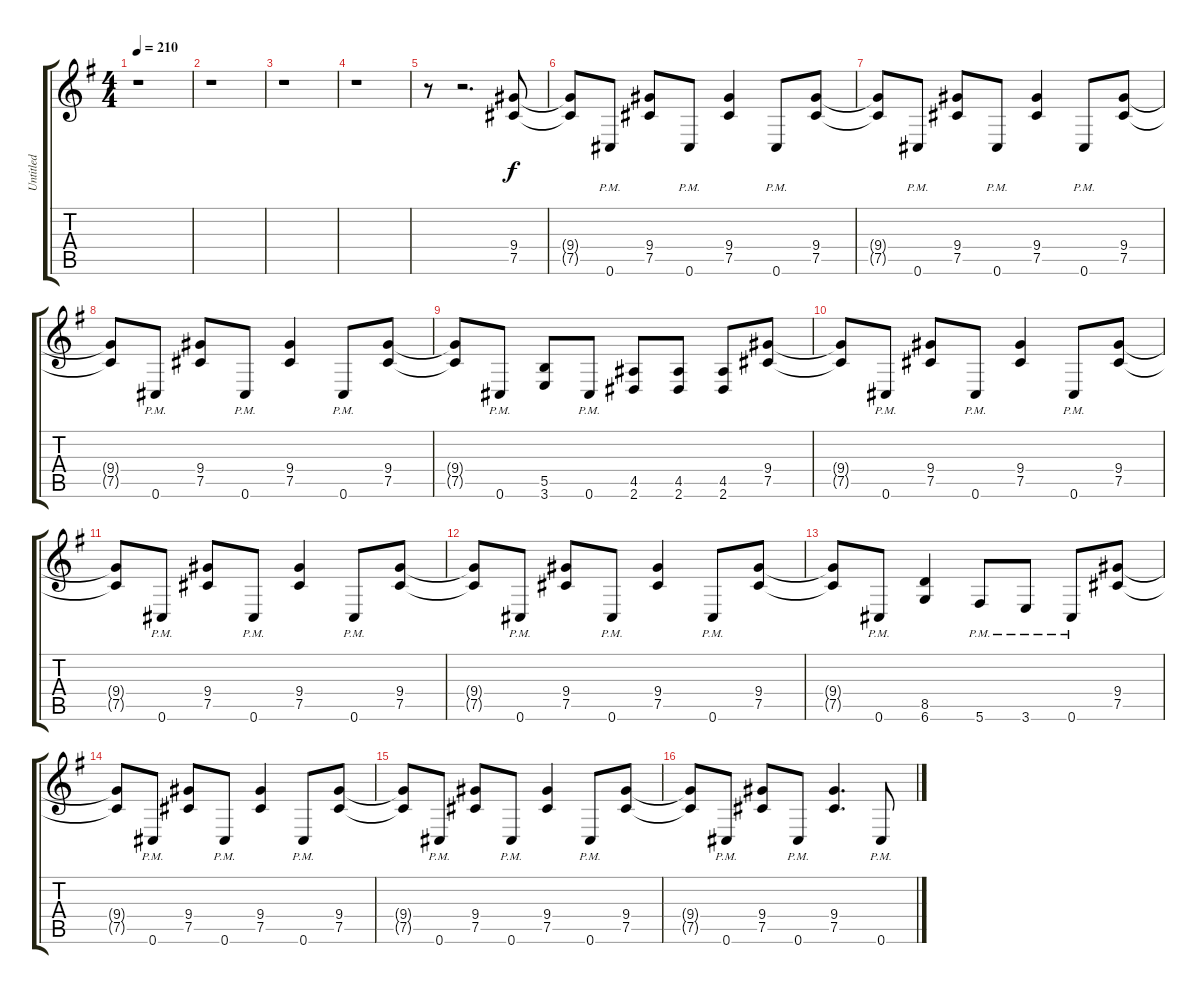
\track ("Untitled" "Untitled") {instrument distortionguitar}
\staff {score tabs}
\tuning (Db4 Ab3 E3 B2 Gb2 Db2) {hide}
\ts (4 4)
\tempo 210
\clef g2
\ks g
r.1{dy f instrument distortionguitar} |
r.1 |
r.1 |
r.1 |
r.8 r.2{d} (9.4 7.5).8 |
(9.4{t} 7.5{t}).8 0.6{pm}.8 (9.4 7.5).8 0.6{pm}.8 (9.4 7.5).4 0.6{pm}.8 (9.4 7.5).8 |
(9.4{t} 7.5{t}).8 0.6{pm}.8 (9.4 7.5).8 0.6{pm}.8 (9.4 7.5).4 0.6{pm}.8 (9.4 7.5).8 |
(9.4{t} 7.5{t}).8 0.6{pm}.8 (9.4 7.5).8 0.6{pm}.8 (9.4 7.5).4 0.6{pm}.8 (9.4 7.5).8 |
(9.4{t} 7.5{t}).8 0.6{pm}.8 (5.5 3.6).8 0.6{pm}.8 (4.5 2.6).8 (4.5 2.6).8 (4.5 2.6).8 (9.4 7.5).8 |
(9.4{t} 7.5{t}).8 0.6{pm}.8 (9.4 7.5).8 0.6{pm}.8 (9.4 7.5).4 0.6{pm}.8 (9.4 7.5).8 |
(9.4{t} 7.5{t}).8 0.6{pm}.8 (9.4 7.5).8 0.6{pm}.8 (9.4 7.5).4 0.6{pm}.8 (9.4 7.5).8 |
(9.4{t} 7.5{t}).8 0.6{pm}.8 (9.4 7.5).8 0.6{pm}.8 (9.4 7.5).4 0.6{pm}.8 (9.4 7.5).8 |
(9.4{t} 7.5{t}).8 0.6{pm}.8 (8.5 6.6).4 5.6{pm}.8 3.6{pm}.8 0.6{pm}.8 (9.4 7.5).8 |
(9.4{t} 7.5{t}).8 0.6{pm}.8 (9.4 7.5).8 0.6{pm}.8 (9.4 7.5).4 0.6{pm}.8 (9.4 7.5).8 |
(9.4{t} 7.5{t}).8 0.6{pm}.8 (9.4 7.5).8 0.6{pm}.8 (9.4 7.5).4 0.6{pm}.8 (9.4 7.5).8 |
(9.4{t} 7.5{t}).8 0.6{pm}.8 (9.4 7.5).8 0.6{pm}.8 (9.4 7.5).4{d} 0.6{pm}.8
